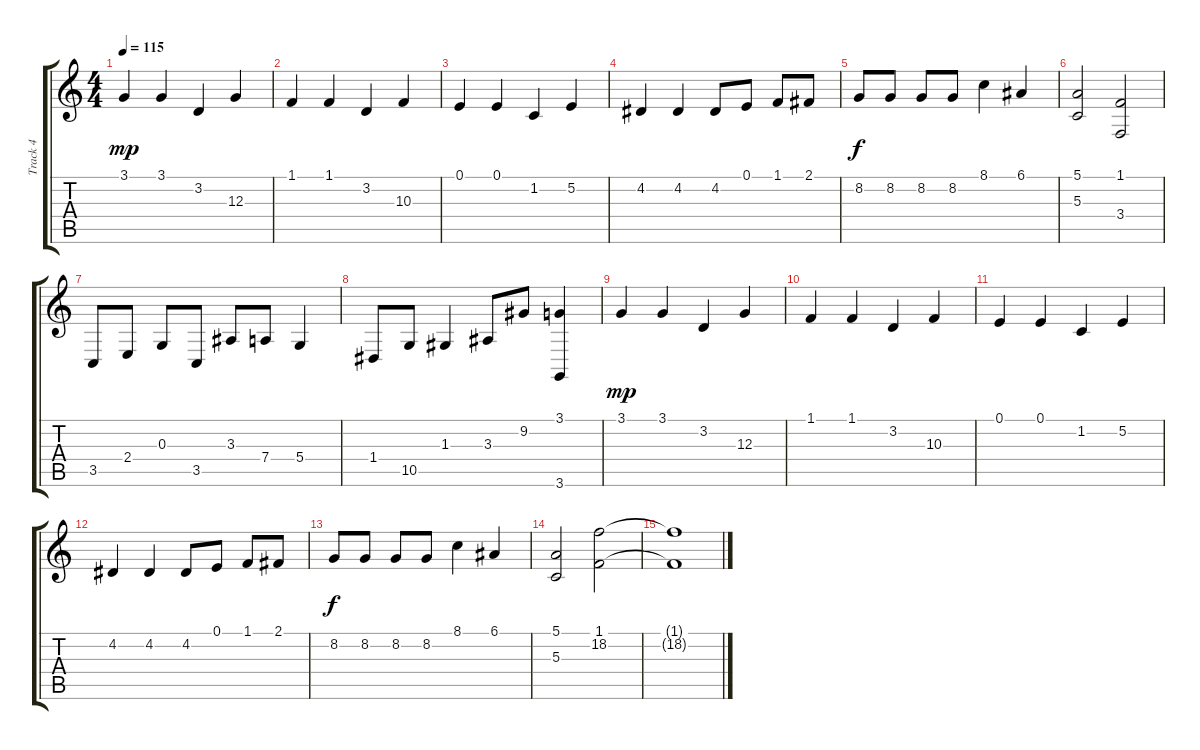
\track ("Track 4" "Track 4") {instrument orchestralharp}
\staff {score tabs}
\tuning (E4 B3 G3 D3 A2 E2) {hide}
\ts (4 4)
\tempo 115
\clef g2
\ks c
3.1.4{dy mp} 3.1.4 3.2.4 12.3.4 |
1.1.4 1.1.4 3.2.4 10.3.4 |
0.1.4 0.1.4 1.2.4 5.2.4 |
4.2.4 4.2.4 4.2.8 0.1.8 1.1.8 2.1.8 |
8.2.8{dy f} 8.2.8 8.2.8 8.2.8 8.1.4 6.1.4 |
(5.1 5.3).2 (1.1 3.4).2 |
3.5.8 2.4.8 0.3.8 3.5.8 3.3.8 7.4.8 5.4.4 |
1.4.8 10.5.8 1.3.4 3.3.8 9.2.8 (3.1 3.6).4 |
3.1.4{dy mp} 3.1.4 3.2.4 12.3.4 |
1.1.4 1.1.4 3.2.4 10.3.4 |
0.1.4 0.1.4 1.2.4 5.2.4 |
4.2.4 4.2.4 4.2.8 0.1.8 1.1.8 2.1.8 |
8.2.8{dy f} 8.2.8 8.2.8 8.2.8 8.1.4 6.1.4 |
(5.1 5.3).2{volume 6 instrument orchestralharp} (1.1 18.2).2 |
(1.1{t} 18.2{t}).1
